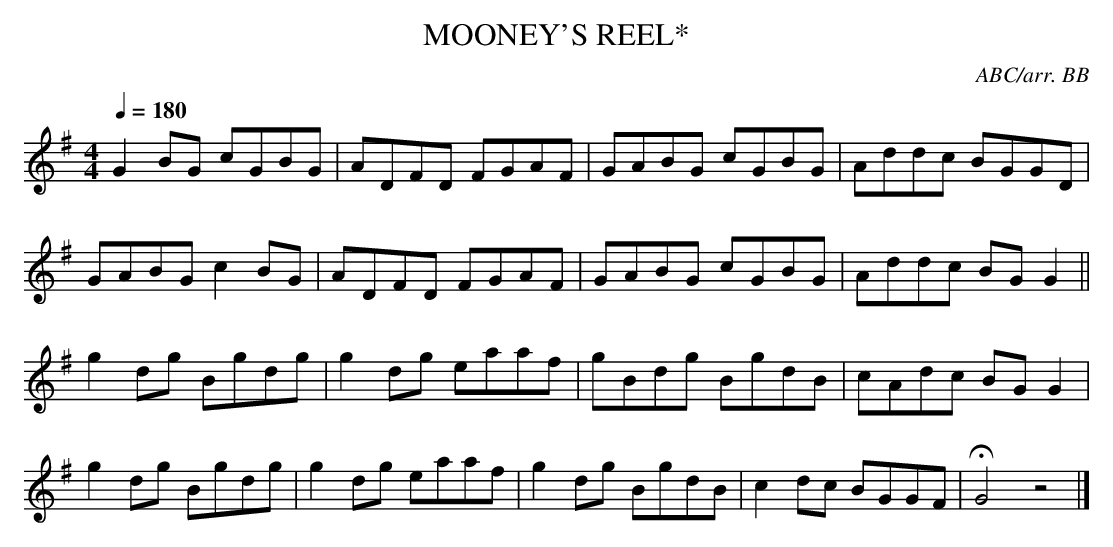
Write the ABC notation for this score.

X:1
T:MOONEY'S REEL*
C:ABC/arr. BB
(TP was Breathnach's source for this tune.)
"Mooney's" is from Paul de Grae.
Q:1/4=180
L:1/8
M:4/4
K:G
G2 BG cGBG|ADFD FGAF|GABG cGBG|Addc BGGD|
GABG c2BG|ADFD FGAF|GABG cGBG|Addc BG G2||
g2 dg Bgdg|g2dg eaaf|gBdg BgdB|cAdc BG G2|
g2 dg Bgdg|g2dg eaaf|g2dg BgdB|c2dc BGGF|HG4z4|]
